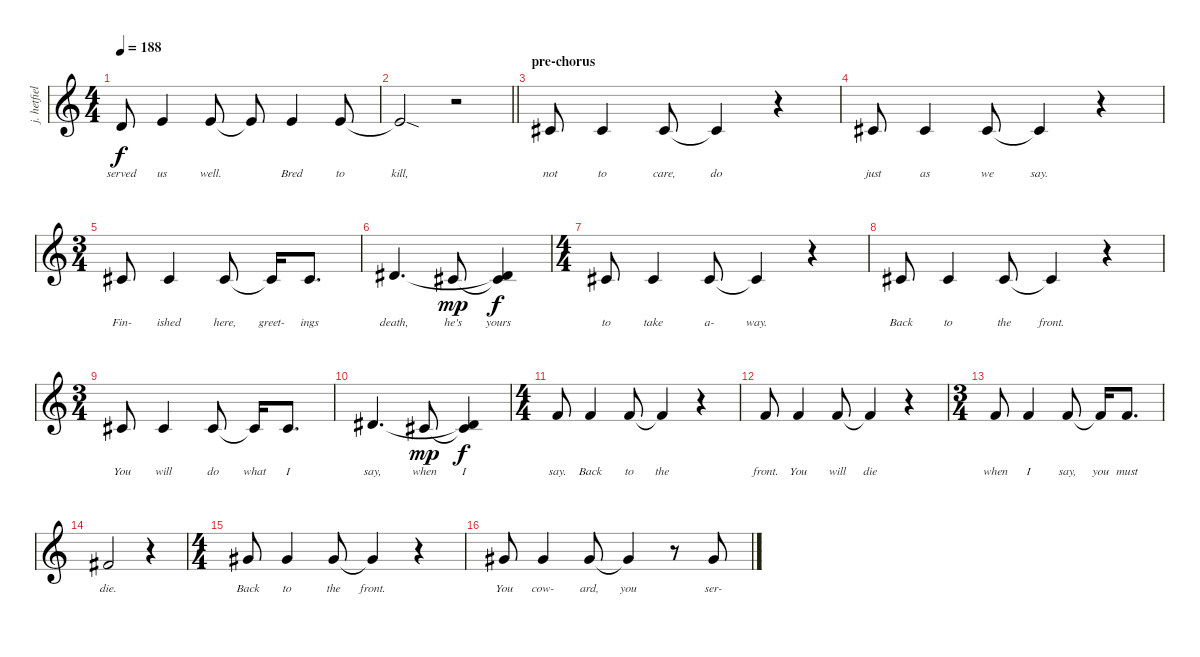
\track ("j. hetfield - lead vocals" "j. hetfiel") {instrument cello}
\staff {score}
\tuning (E4 B3 G3 D3 A2 E2) {hide}
\ts (4 4)
\tempo 188
\clef g2
\ks c
3.2.8{lyrics (0 "served") lyrics (1 "") lyrics (2 "") lyrics (3 "") lyrics (4 "") dy f} 0.1.4{lyrics (0 "us") lyrics (1 "") lyrics (2 "") lyrics (3 "") lyrics (4 "")} 0.1.8{lyrics (0 "well.") lyrics (1 "") lyrics (2 "") lyrics (3 "") lyrics (4 "")} 0.1{t}.8{lyrics (0 "") lyrics (1 "") lyrics (2 "") lyrics (3 "") lyrics (4 "")} 0.1.4{lyrics (0 "Bred") lyrics (1 "") lyrics (2 "") lyrics (3 "") lyrics (4 "")} 0.1.8{lyrics (0 "to") lyrics (1 "") lyrics (2 "") lyrics (3 "") lyrics (4 "")} |
\barLineRight lightlight
0.1{sod t}.2{lyrics (0 "kill,") lyrics (1 "") lyrics (2 "") lyrics (3 "") lyrics (4 "")} r.2 |
\section ("" "pre-chorus")
2.2.8{lyrics (0 "not") lyrics (1 "") lyrics (2 "") lyrics (3 "") lyrics (4 "")} 2.2.4{lyrics (0 "to") lyrics (1 "") lyrics (2 "") lyrics (3 "") lyrics (4 "")} 2.2.8{lyrics (0 "care,") lyrics (1 "") lyrics (2 "") lyrics (3 "") lyrics (4 "")} 2.2{t}.4{lyrics (0 "do") lyrics (1 "") lyrics (2 "") lyrics (3 "") lyrics (4 "")} r.4 |
2.2.8{lyrics (0 "just") lyrics (1 "") lyrics (2 "") lyrics (3 "") lyrics (4 "")} 2.2.4{lyrics (0 "as") lyrics (1 "") lyrics (2 "") lyrics (3 "") lyrics (4 "")} 2.2.8{lyrics (0 "we") lyrics (1 "") lyrics (2 "") lyrics (3 "") lyrics (4 "")} 2.2{t}.4{lyrics (0 "say.") lyrics (1 "") lyrics (2 "") lyrics (3 "") lyrics (4 "")} r.4 |
\ts (3 4)
2.2.8{lyrics (0 "Fin-") lyrics (1 "") lyrics (2 "") lyrics (3 "") lyrics (4 "")} 2.2.4{lyrics (0 "ished") lyrics (1 "") lyrics (2 "") lyrics (3 "") lyrics (4 "")} 2.2.8{lyrics (0 "here,") lyrics (1 "") lyrics (2 "") lyrics (3 "") lyrics (4 "")} 2.2{t}.16{lyrics (0 "greet-") lyrics (1 "") lyrics (2 "") lyrics (3 "") lyrics (4 "")} 2.2.8{d lyrics (0 "ings") lyrics (1 "") lyrics (2 "") lyrics (3 "") lyrics (4 "")} |
4.2.4{d lyrics (0 "death,") lyrics (1 "") lyrics (2 "") lyrics (3 "") lyrics (4 "")} 6.3.8{lyrics (0 "he's") lyrics (1 "") lyrics (2 "") lyrics (3 "") lyrics (4 "") dy mp} (4.2{t} 6.3{t}).4{lyrics (0 "yours") lyrics (1 "") lyrics (2 "") lyrics (3 "") lyrics (4 "") dy f} |
\ts (4 4)
2.2.8{lyrics (0 "to") lyrics (1 "") lyrics (2 "") lyrics (3 "") lyrics (4 "")} 2.2.4{lyrics (0 "take") lyrics (1 "") lyrics (2 "") lyrics (3 "") lyrics (4 "")} 2.2.8{lyrics (0 "a-") lyrics (1 "") lyrics (2 "") lyrics (3 "") lyrics (4 "")} 2.2{t}.4{lyrics (0 "way.") lyrics (1 "") lyrics (2 "") lyrics (3 "") lyrics (4 "")} r.4 |
2.2.8{lyrics (0 "Back") lyrics (1 "") lyrics (2 "") lyrics (3 "") lyrics (4 "")} 2.2.4{lyrics (0 "to") lyrics (1 "") lyrics (2 "") lyrics (3 "") lyrics (4 "")} 2.2.8{lyrics (0 "the") lyrics (1 "") lyrics (2 "") lyrics (3 "") lyrics (4 "")} 2.2{t}.4{lyrics (0 "front.") lyrics (1 "") lyrics (2 "") lyrics (3 "") lyrics (4 "")} r.4 |
\ts (3 4)
2.2.8{lyrics (0 "You") lyrics (1 "") lyrics (2 "") lyrics (3 "") lyrics (4 "")} 2.2.4{lyrics (0 "will") lyrics (1 "") lyrics (2 "") lyrics (3 "") lyrics (4 "")} 2.2.8{lyrics (0 "do") lyrics (1 "") lyrics (2 "") lyrics (3 "") lyrics (4 "")} 2.2{t}.16{lyrics (0 "what") lyrics (1 "") lyrics (2 "") lyrics (3 "") lyrics (4 "")} 2.2.8{d lyrics (0 "I") lyrics (1 "") lyrics (2 "") lyrics (3 "") lyrics (4 "")} |
4.2.4{d lyrics (0 "say,") lyrics (1 "") lyrics (2 "") lyrics (3 "") lyrics (4 "")} 6.3.8{lyrics (0 "when") lyrics (1 "") lyrics (2 "") lyrics (3 "") lyrics (4 "") dy mp} (4.2{t} 6.3{t}).4{lyrics (0 "I") lyrics (1 "") lyrics (2 "") lyrics (3 "") lyrics (4 "") dy f} |
\ts (4 4)
1.1.8{lyrics (0 "say.") lyrics (1 "") lyrics (2 "") lyrics (3 "") lyrics (4 "")} 1.1.4{lyrics (0 "Back") lyrics (1 "") lyrics (2 "") lyrics (3 "") lyrics (4 "")} 1.1.8{lyrics (0 "to") lyrics (1 "") lyrics (2 "") lyrics (3 "") lyrics (4 "")} 1.1{t}.4{lyrics (0 "the") lyrics (1 "") lyrics (2 "") lyrics (3 "") lyrics (4 "")} r.4 |
1.1.8{lyrics (0 "front.") lyrics (1 "") lyrics (2 "") lyrics (3 "") lyrics (4 "")} 1.1.4{lyrics (0 "You") lyrics (1 "") lyrics (2 "") lyrics (3 "") lyrics (4 "")} 1.1.8{lyrics (0 "will") lyrics (1 "") lyrics (2 "") lyrics (3 "") lyrics (4 "")} 1.1{t}.4{lyrics (0 "die") lyrics (1 "") lyrics (2 "") lyrics (3 "") lyrics (4 "")} r.4 |
\ts (3 4)
1.1.8{lyrics (0 "when") lyrics (1 "") lyrics (2 "") lyrics (3 "") lyrics (4 "")} 1.1.4{lyrics (0 "I") lyrics (1 "") lyrics (2 "") lyrics (3 "") lyrics (4 "")} 1.1.8{lyrics (0 "say,") lyrics (1 "") lyrics (2 "") lyrics (3 "") lyrics (4 "")} 1.1{t}.16{lyrics (0 "you") lyrics (1 "") lyrics (2 "") lyrics (3 "") lyrics (4 "")} 1.1.8{d lyrics (0 "must") lyrics (1 "") lyrics (2 "") lyrics (3 "") lyrics (4 "")} |
2.1.2{lyrics (0 "die.") lyrics (1 "") lyrics (2 "") lyrics (3 "") lyrics (4 "")} r.4 |
\ts (4 4)
4.1.8{lyrics (0 "Back") lyrics (1 "") lyrics (2 "") lyrics (3 "") lyrics (4 "")} 4.1.4{lyrics (0 "to") lyrics (1 "") lyrics (2 "") lyrics (3 "") lyrics (4 "")} 4.1.8{lyrics (0 "the") lyrics (1 "") lyrics (2 "") lyrics (3 "") lyrics (4 "")} 4.1{t}.4{lyrics (0 "front.") lyrics (1 "") lyrics (2 "") lyrics (3 "") lyrics (4 "")} r.4 |
4.1.8{lyrics (0 "You") lyrics (1 "") lyrics (2 "") lyrics (3 "") lyrics (4 "")} 4.1.4{lyrics (0 "cow-") lyrics (1 "") lyrics (2 "") lyrics (3 "") lyrics (4 "")} 4.1.8{lyrics (0 "ard,") lyrics (1 "") lyrics (2 "") lyrics (3 "") lyrics (4 "")} 4.1{t}.4{lyrics (0 "you") lyrics (1 "") lyrics (2 "") lyrics (3 "") lyrics (4 "")} r.8 4.1.8{lyrics (0 "ser-") lyrics (1 "") lyrics (2 "") lyrics (3 "") lyrics (4 "")}
